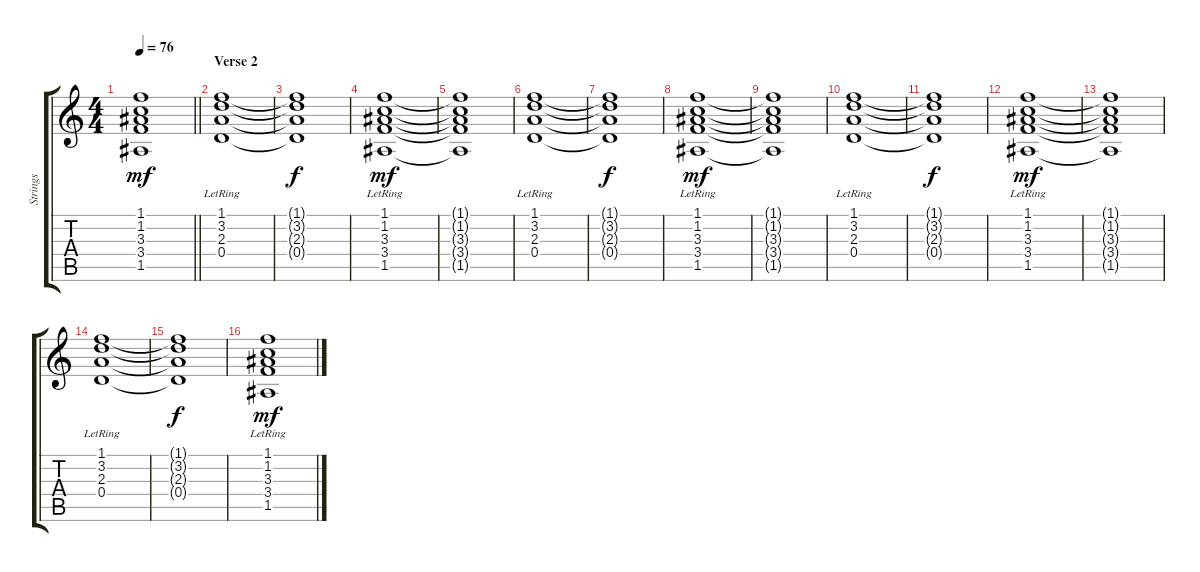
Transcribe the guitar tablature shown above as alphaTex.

\track ("Strings" "Strings") {instrument pad2warm}
\staff {score tabs}
\tuning (E5 B4 G4 D4 A3 D3) {hide}
\ts (4 4)
\tempo 76
\clef g2
\barLineRight lightlight
\ks c
(1.1{t} 1.2{t} 3.3{t} 3.4{t} 1.5{t}).1{dy mf} |
\section ("" "Verse 2")
(1.1 3.2{lr} 2.3{lr} 0.4{lr}).1 |
(1.1{t} 3.2{t} 2.3{t} 0.4{t}).1{dy f} |
(1.1{lr} 1.2{lr} 3.3{lr} 3.4{lr} 1.5{lr}).1{dy mf} |
(1.1{t} 1.2{t} 3.3{t} 3.4{t} 1.5{t}).1 |
(1.1 3.2{lr} 2.3{lr} 0.4{lr}).1 |
(1.1{t} 3.2{t} 2.3{t} 0.4{t}).1{dy f} |
(1.1{lr} 1.2{lr} 3.3{lr} 3.4{lr} 1.5{lr}).1{dy mf} |
(1.1{t} 1.2{t} 3.3{t} 3.4{t} 1.5{t}).1 |
(1.1 3.2{lr} 2.3{lr} 0.4{lr}).1 |
(1.1{t} 3.2{t} 2.3{t} 0.4{t}).1{dy f} |
(1.1{lr} 1.2{lr} 3.3{lr} 3.4{lr} 1.5{lr}).1{dy mf} |
(1.1{t} 1.2{t} 3.3{t} 3.4{t} 1.5{t}).1 |
(1.1 3.2{lr} 2.3{lr} 0.4{lr}).1 |
(1.1{t} 3.2{t} 2.3{t} 0.4{t}).1{dy f} |
(1.1{lr} 1.2{lr} 3.3{lr} 3.4{lr} 1.5{lr}).1{dy mf}
